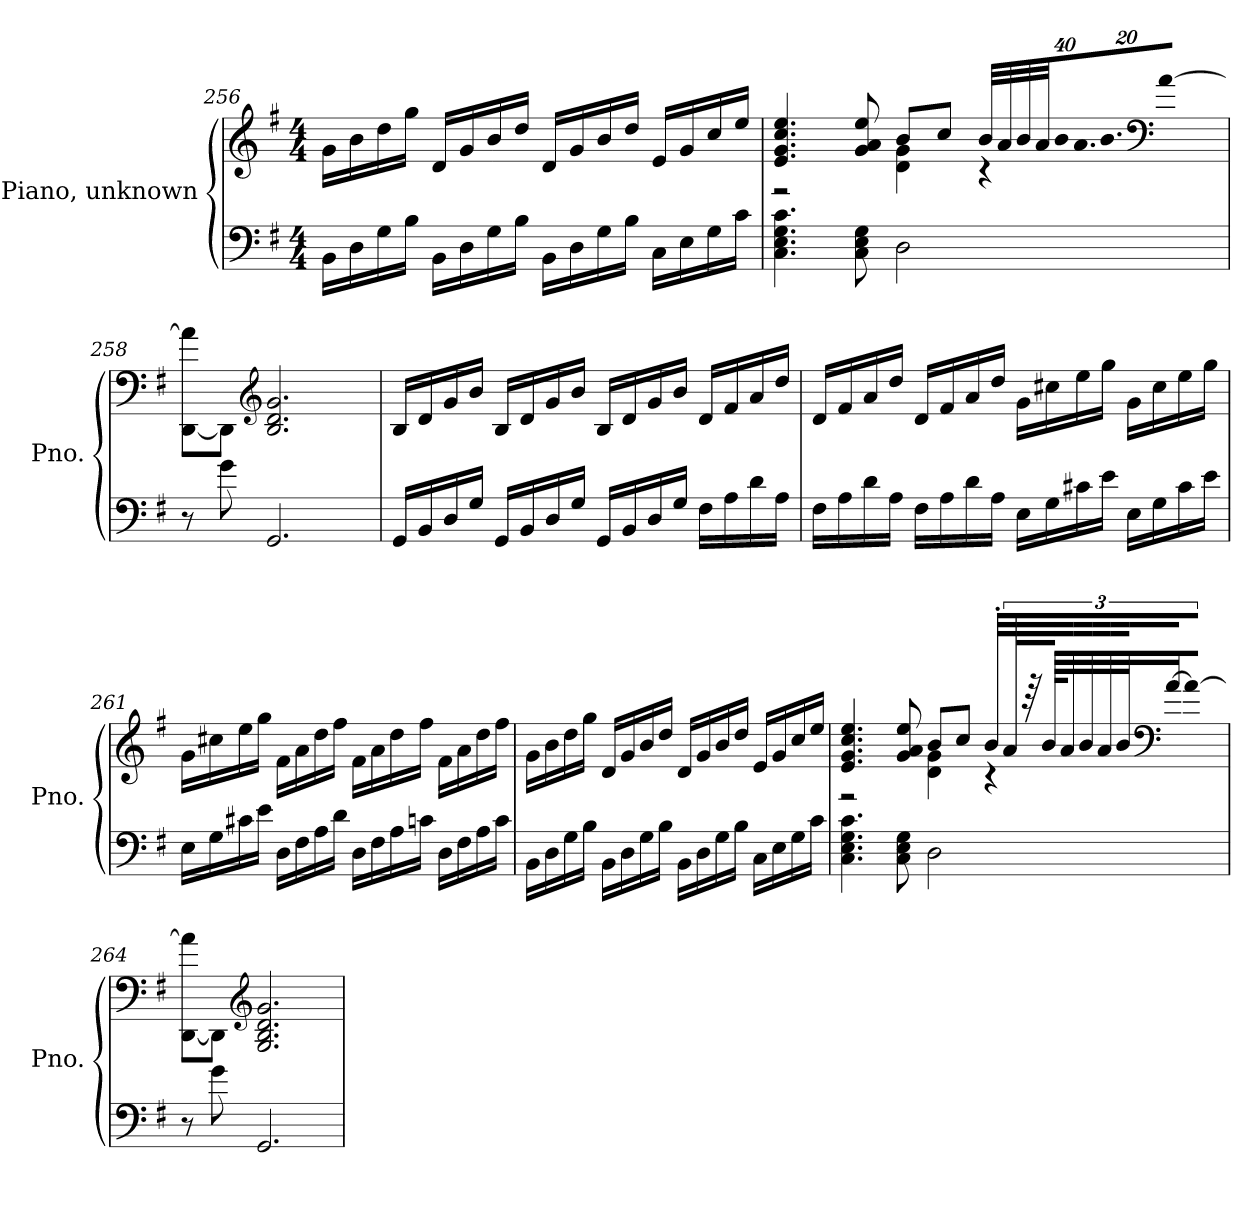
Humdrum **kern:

**kern	**kern
*part1	*part1
*staff2	*staff1
*I"Piano, unknown	*
*I'Pno.	*
*clefF4	*clefG2
*k[f#]	*k[f#]
*M4/4	*M4/4
=256	=256
16BB\LL	16g\LL
16D\	16b\
16G\	16dd\
16B\JJ	16gg\JJ
16BB\LL	16d/LL
16D\	16g/
16G\	16b/
16B\JJ	16dd/JJ
16BB\LL	16d/LL
16D\	16g/
16G\	16b/
16B\JJ	16dd/JJ
16C\LL	16e/LL
16E\	16g/
16G\	16cc/
16c\JJ	16ee/JJ
!!LO:LB:g=z
=257	=257
*	*^
4.C\ 4.E\ 4.G\ 4.c\	4.e/ 4.g/ 4.cc/ 4.ee/	2r
8C\ 8E\ 8G\	8g/ 8a/ 8ee/	.
2D\	8b/L	4d\ 4g\
.	8cc/J	.
.	32b/LLL	4r
.	32a/	.
.	32b/	.
.	32a/	.
*	*Xbrackettup	*
!	!LO:N:vis=32	!
.	640%23b/	.
!	!LO:N:vis=64.	!
.	640%17a/L	.
!	!LO:N:vis=64.	!
.	640%17b/J	.
*	*clefF4	*
!	!LO:N:vis=32	!
.	[640%23a/JJJ	.
*	*v	*v
=258	=258
8r	[8DD\ 8a\]L
8g\	8DD\J]
*	*clefG2
2.GG/	2.B/ 2.d/ 2.g/
=259	=259
16GG/LL	16B/LL
16BB/	16d/
16D/	16g/
16G/JJ	16b/JJ
16GG/LL	16B/LL
16BB/	16d/
16D/	16g/
16G/JJ	16b/JJ
16GG/LL	16B/LL
16BB/	16d/
16D/	16g/
16G/JJ	16b/JJ
16F#\LL	16d/LL
16A\	16f#/
16d\	16a/
16A\JJ	16dd/JJ
!!LO:LB:g=z
=260	=260
16F#\LL	16d/LL
16A\	16f#/
16d\	16a/
16A\JJ	16dd/JJ
16F#\LL	16d/LL
16A\	16f#/
16d\	16a/
16A\JJ	16dd/JJ
16E\LL	16g\LL
16G\	16cc#X\
16c#X\	16ee\
16e\JJ	16gg\JJ
16E\LL	16g\LL
16G\	16cc#\
16c#\	16ee\
16e\JJ	16gg\JJ
=261	=261
16E\LL	16g\LL
16G\	16cc#X\
16c#X\	16ee\
16e\JJ	16gg\JJ
16D\LL	16f#\LL
16F#\	16a\
16A\	16dd\
16d\JJ	16ff#\JJ
16D\LL	16f#\LL
16F#\	16a\
16A\	16dd\
16cn\JJ	16ff#\JJ
16D\LL	16f#\LL
16F#\	16a\
16A\	16dd\
16c\JJ	16ff#\JJ
!!LO:PB:g=z
=262	=262
16BB\LL	16g\LL
16D\	16b\
16G\	16dd\
16B\JJ	16gg\JJ
16BB\LL	16d/LL
16D\	16g/
16G\	16b/
16B\JJ	16dd/JJ
16BB\LL	16d/LL
16D\	16g/
16G\	16b/
16B\JJ	16dd/JJ
16C\LL	16e/LL
16E\	16g/
16G\	16cc/
16c\JJ	16ee/JJ
=263	=263
*	*^
4.C\ 4.E\ 4.G\ 4.c\	4.e/ 4.g/ 4.cc/ 4.ee/	2r
8C\ 8E\ 8G\	8g/ 8a/ 8ee/	.
2D\	8b/L	4d\ 4g\
.	8cc/J	.
.	32b'/LLL	4r
*	*brackettup	*
.	96a/JJJk	.
.	96r	.
.	96b/KLLL	.
*	*Xbrackettup	*
.	48a/	.
.	48b/	.
.	48a/	.
.	48b/J	.
*	*clefF4	*
.	[24a/	.
.	16a/JJ_	.
*	*v	*v
=264	=264
8r	[8DD\ 8a\]L
8g\	8DD\J]
*	*clefG2
2.GG/	2.G/ 2.B/ 2.d/ 2.g/
=	=
*-	*-
